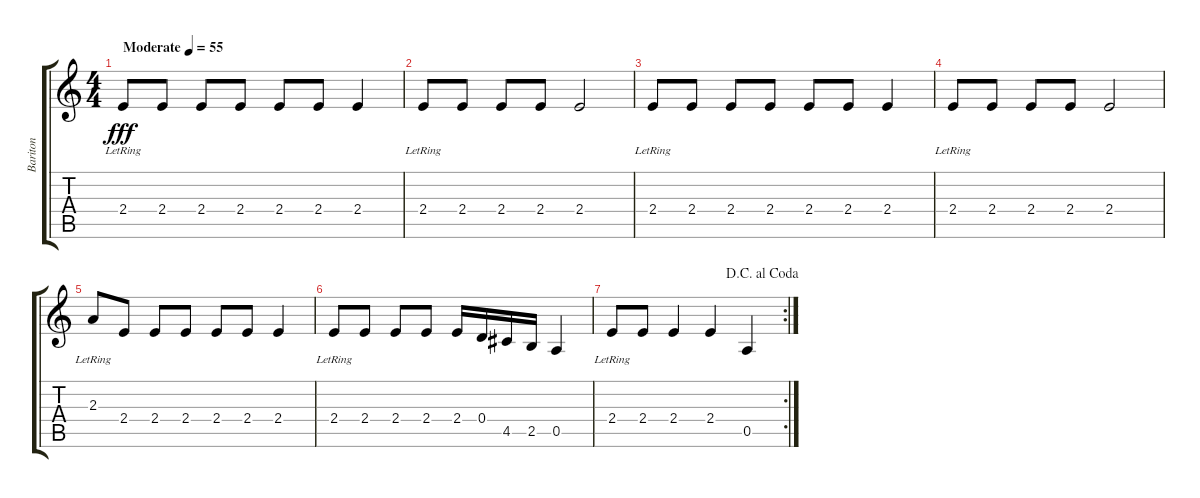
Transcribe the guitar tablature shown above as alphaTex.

\track ("Bariton" "Bariton") {instrument acousticguitarsteel}
\staff {score tabs}
\tuning (E4 B3 G3 D3 A2 E2) {hide}
\ts (4 4)
\tempo (55 "Moderate")
\clef g2
\ks c
2.4{lr}.8{dy fff instrument acousticguitarsteel} 2.4.8 2.4.8 2.4.8 2.4.8 2.4.8 2.4.4 |
2.4{lr}.8 2.4.8 2.4.8 2.4.8 2.4.2 |
2.4{lr}.8 2.4.8 2.4.8 2.4.8 2.4.8 2.4.8 2.4.4 |
2.4{lr}.8 2.4.8 2.4.8 2.4.8 2.4.2 |
2.3{lr}.8 2.4.8 2.4.8 2.4.8 2.4.8 2.4.8 2.4.4 |
2.4{lr}.8 2.4.8 2.4.8 2.4.8 2.4.16 0.4.16 4.5.16 2.5.16 0.5.4 |
\rc 2
\jump dacapoalcoda
2.4{lr}.8 2.4.8 2.4.4 2.4.4 0.5.4
